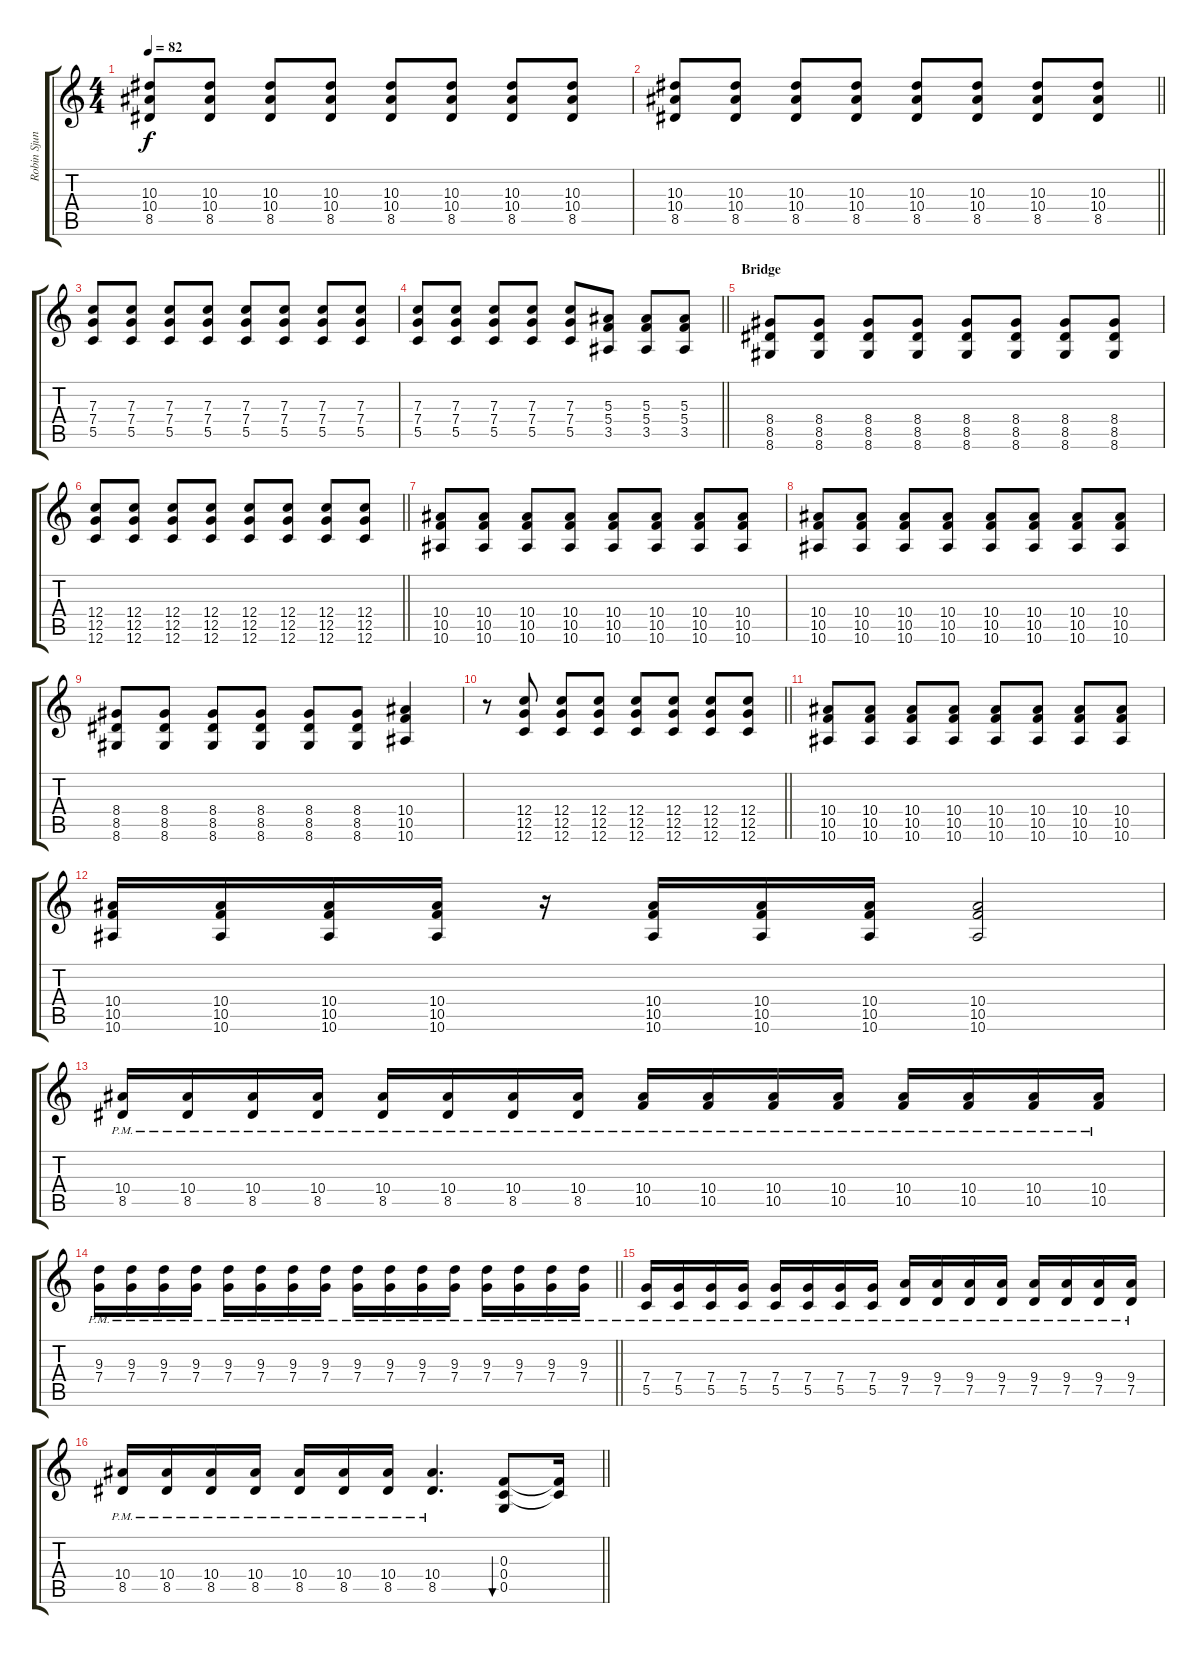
\track ("Robin Sjunnesson" "Robin Sjun") {instrument overdrivenguitar}
\staff {score tabs}
\tuning (D4 A3 F3 C3 G2 C2) {hide}
\ts (4 4)
\tempo 82
\clef g2
\ks c
(10.3 10.4 8.5).8{dy f} (10.3 10.4 8.5).8 (10.3 10.4 8.5).8 (10.3 10.4 8.5).8 (10.3 10.4 8.5).8 (10.3 10.4 8.5).8 (10.3 10.4 8.5).8 (10.3 10.4 8.5).8 |
\barLineRight lightlight
(10.3 10.4 8.5).8 (10.3 10.4 8.5).8 (10.3 10.4 8.5).8 (10.3 10.4 8.5).8 (10.3 10.4 8.5).8 (10.3 10.4 8.5).8 (10.3 10.4 8.5).8 (10.3 10.4 8.5).8 |
(7.3 7.4 5.5).8 (7.3 7.4 5.5).8 (7.3 7.4 5.5).8 (7.3 7.4 5.5).8 (7.3 7.4 5.5).8 (7.3 7.4 5.5).8 (7.3 7.4 5.5).8 (7.3 7.4 5.5).8 |
\barLineRight lightlight
(7.3 7.4 5.5).8 (7.3 7.4 5.5).8 (7.3 7.4 5.5).8 (7.3 7.4 5.5).8 (7.3 7.4 5.5).8 (5.3 5.4 3.5).8 (5.3 5.4 3.5).8 (5.3 5.4 3.5).8 |
\section ("" "Bridge")
(8.4 8.5 8.6).8 (8.4 8.5 8.6).8 (8.4 8.5 8.6).8 (8.4 8.5 8.6).8 (8.4 8.5 8.6).8 (8.4 8.5 8.6).8 (8.4 8.5 8.6).8 (8.4 8.5 8.6).8 |
\barLineRight lightlight
(12.4 12.5 12.6).8 (12.4 12.5 12.6).8 (12.4 12.5 12.6).8 (12.4 12.5 12.6).8 (12.4 12.5 12.6).8 (12.4 12.5 12.6).8 (12.4 12.5 12.6).8 (12.4 12.5 12.6).8 |
(10.4 10.5 10.6).8 (10.4 10.5 10.6).8 (10.4 10.5 10.6).8 (10.4 10.5 10.6).8 (10.4 10.5 10.6).8 (10.4 10.5 10.6).8 (10.4 10.5 10.6).8 (10.4 10.5 10.6).8 |
(10.4 10.5 10.6).8 (10.4 10.5 10.6).8 (10.4 10.5 10.6).8 (10.4 10.5 10.6).8 (10.4 10.5 10.6).8 (10.4 10.5 10.6).8 (10.4 10.5 10.6).8 (10.4 10.5 10.6).8 |
(8.4 8.5 8.6).8 (8.4 8.5 8.6).8 (8.4 8.5 8.6).8 (8.4 8.5 8.6).8 (8.4 8.5 8.6).8 (8.4 8.5 8.6).8 (10.4 10.5 10.6).4 |
\barLineRight lightlight
r.8 (12.4 12.5 12.6).8 (12.4 12.5 12.6).8 (12.4 12.5 12.6).8 (12.4 12.5 12.6).8 (12.4 12.5 12.6).8 (12.4 12.5 12.6).8 (12.4 12.5 12.6).8 |
(10.4 10.5 10.6).8 (10.4 10.5 10.6).8 (10.4 10.5 10.6).8 (10.4 10.5 10.6).8 (10.4 10.5 10.6).8 (10.4 10.5 10.6).8 (10.4 10.5 10.6).8 (10.4 10.5 10.6).8 |
(10.4 10.5 10.6).16 (10.4 10.5 10.6).16 (10.4 10.5 10.6).16 (10.4 10.5 10.6).16 r.16 (10.4 10.5 10.6).16 (10.4 10.5 10.6).16 (10.4 10.5 10.6).16 (10.4 10.5 10.6).2 |
(10.4{pm} 8.5{pm}).16 (10.4{pm} 8.5{pm}).16 (10.4{pm} 8.5{pm}).16 (10.4{pm} 8.5{pm}).16 (10.4{pm} 8.5{pm}).16 (10.4{pm} 8.5{pm}).16 (10.4{pm} 8.5{pm}).16 (10.4{pm} 8.5{pm}).16 (10.4{pm} 10.5{pm}).16 (10.4{pm} 10.5{pm}).16 (10.4{pm} 10.5{pm}).16 (10.4{pm} 10.5{pm}).16 (10.4{pm} 10.5{pm}).16 (10.4{pm} 10.5{pm}).16 (10.4{pm} 10.5{pm}).16 (10.4{pm} 10.5{pm}).16 |
\barLineRight lightlight
(9.3{pm} 7.4{pm}).16 (9.3{pm} 7.4{pm}).16 (9.3{pm} 7.4{pm}).16 (9.3{pm} 7.4{pm}).16 (9.3{pm} 7.4{pm}).16 (9.3{pm} 7.4{pm}).16 (9.3{pm} 7.4{pm}).16 (9.3{pm} 7.4{pm}).16 (9.3{pm} 7.4{pm}).16 (9.3{pm} 7.4{pm}).16 (9.3{pm} 7.4{pm}).16 (9.3{pm} 7.4{pm}).16 (9.3{pm} 7.4{pm}).16 (9.3{pm} 7.4{pm}).16 (9.3{pm} 7.4{pm}).16 (9.3{pm} 7.4{pm}).16 |
(7.4{pm} 5.5{pm}).16 (7.4{pm} 5.5{pm}).16 (7.4{pm} 5.5{pm}).16 (7.4{pm} 5.5{pm}).16 (7.4{pm} 5.5{pm}).16 (7.4{pm} 5.5{pm}).16 (7.4{pm} 5.5{pm}).16 (7.4{pm} 5.5{pm}).16 (9.4{pm} 7.5{pm}).16 (9.4{pm} 7.5{pm}).16 (9.4{pm} 7.5{pm}).16 (9.4{pm} 7.5{pm}).16 (9.4{pm} 7.5{pm}).16 (9.4{pm} 7.5{pm}).16 (9.4{pm} 7.5{pm}).16 (9.4{pm} 7.5{pm}).16 |
\barLineRight lightlight
(10.4{pm} 8.5{pm}).16 (10.4{pm} 8.5{pm}).16 (10.4{pm} 8.5{pm}).16 (10.4{pm} 8.5{pm}).16 (10.4{pm} 8.5{pm}).16 (10.4{pm} 8.5{pm}).16 (10.4{pm} 8.5{pm}).16 (10.4{pm} 8.5{pm}).4{d} (0.3 0.4 0.5).8{bu 60} (0.3{t} 0.4{t}).16
